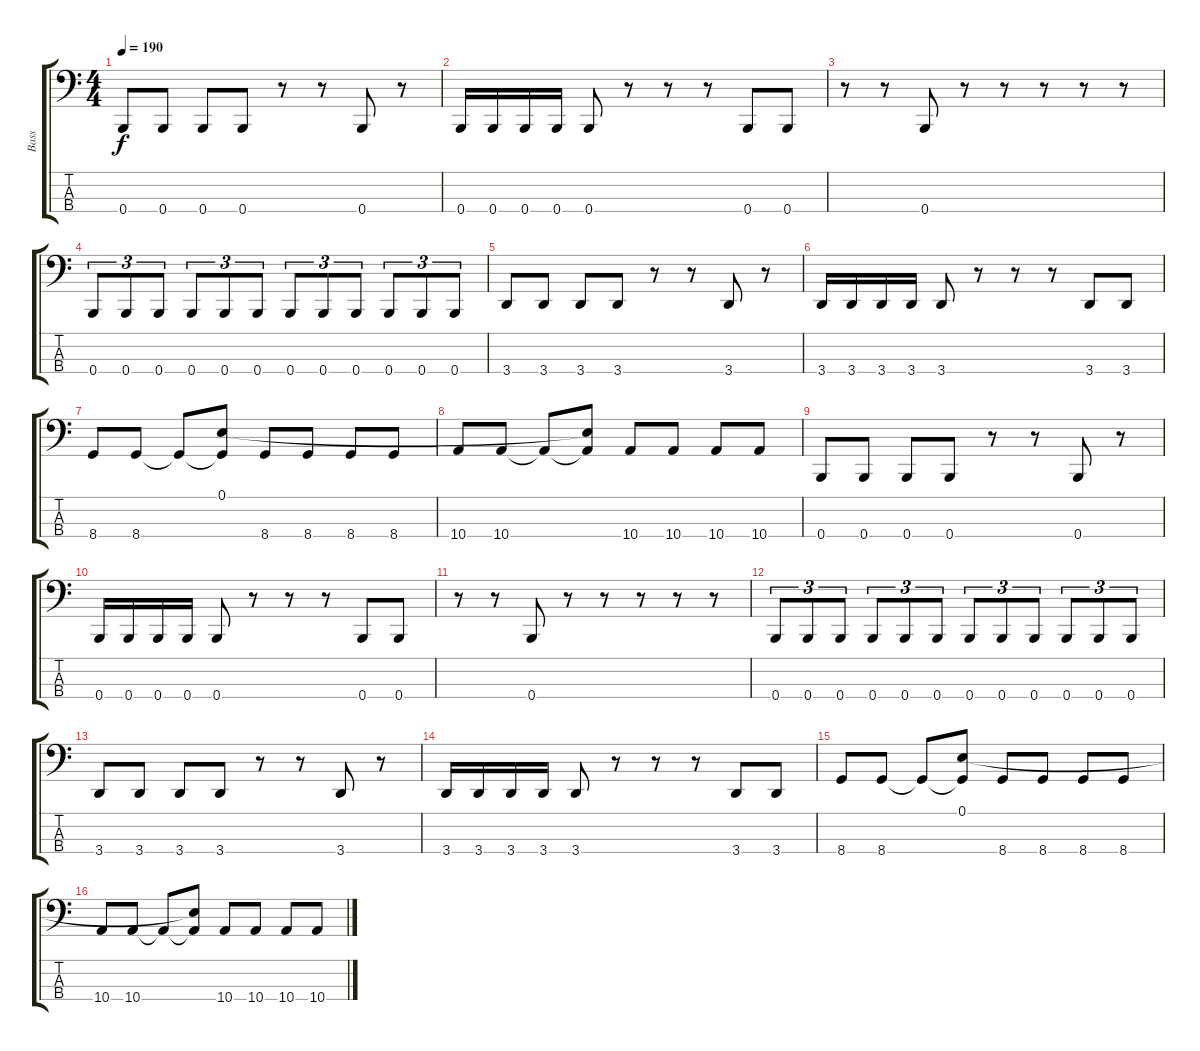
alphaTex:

\track ("Bass" "Bass") {instrument electricbasspick}
\staff {score tabs}
\tuning (E2 B1 Gb1 B0) {hide}
\ts (4 4)
\tempo 190
\clef f4
\ks c
0.4.8{dy f} 0.4.8 0.4.8 0.4.8 r.8 r.8 0.4.8 r.8 |
0.4.16 0.4.16 0.4.16 0.4.16 0.4.8 r.8 r.8 r.8 0.4.8 0.4.8 |
r.8 r.8 0.4.8 r.8 r.8 r.8 r.8 r.8 |
0.4.8{tu (3 2)} 0.4.8{tu (3 2)} 0.4.8{tu (3 2)} 0.4.8{tu (3 2)} 0.4.8{tu (3 2)} 0.4.8{tu (3 2)} 0.4.8{tu (3 2)} 0.4.8{tu (3 2)} 0.4.8{tu (3 2)} 0.4.8{tu (3 2)} 0.4.8{tu (3 2)} 0.4.8{tu (3 2)} |
3.4.8 3.4.8 3.4.8 3.4.8 r.8 r.8 3.4.8 r.8 |
3.4.16 3.4.16 3.4.16 3.4.16 3.4.8 r.8 r.8 r.8 3.4.8 3.4.8 |
8.4.8 8.4.8 8.4{t}.8 (0.1 8.4{t}).8 8.4.8 8.4.8 8.4.8 8.4.8 |
10.4.8 10.4.8 10.4{t}.8 (0.1{t} 10.4{t}).8 10.4.8 10.4.8 10.4.8 10.4.8 |
0.4.8 0.4.8 0.4.8 0.4.8 r.8 r.8 0.4.8 r.8 |
0.4.16 0.4.16 0.4.16 0.4.16 0.4.8 r.8 r.8 r.8 0.4.8 0.4.8 |
r.8 r.8 0.4.8 r.8 r.8 r.8 r.8 r.8 |
0.4.8{tu (3 2)} 0.4.8{tu (3 2)} 0.4.8{tu (3 2)} 0.4.8{tu (3 2)} 0.4.8{tu (3 2)} 0.4.8{tu (3 2)} 0.4.8{tu (3 2)} 0.4.8{tu (3 2)} 0.4.8{tu (3 2)} 0.4.8{tu (3 2)} 0.4.8{tu (3 2)} 0.4.8{tu (3 2)} |
3.4.8 3.4.8 3.4.8 3.4.8 r.8 r.8 3.4.8 r.8 |
3.4.16 3.4.16 3.4.16 3.4.16 3.4.8 r.8 r.8 r.8 3.4.8 3.4.8 |
8.4.8 8.4.8 8.4{t}.8 (0.1 8.4{t}).8 8.4.8 8.4.8 8.4.8 8.4.8 |
10.4.8 10.4.8 10.4{t}.8 (0.1{t} 10.4{t}).8 10.4.8 10.4.8 10.4.8 10.4.8
